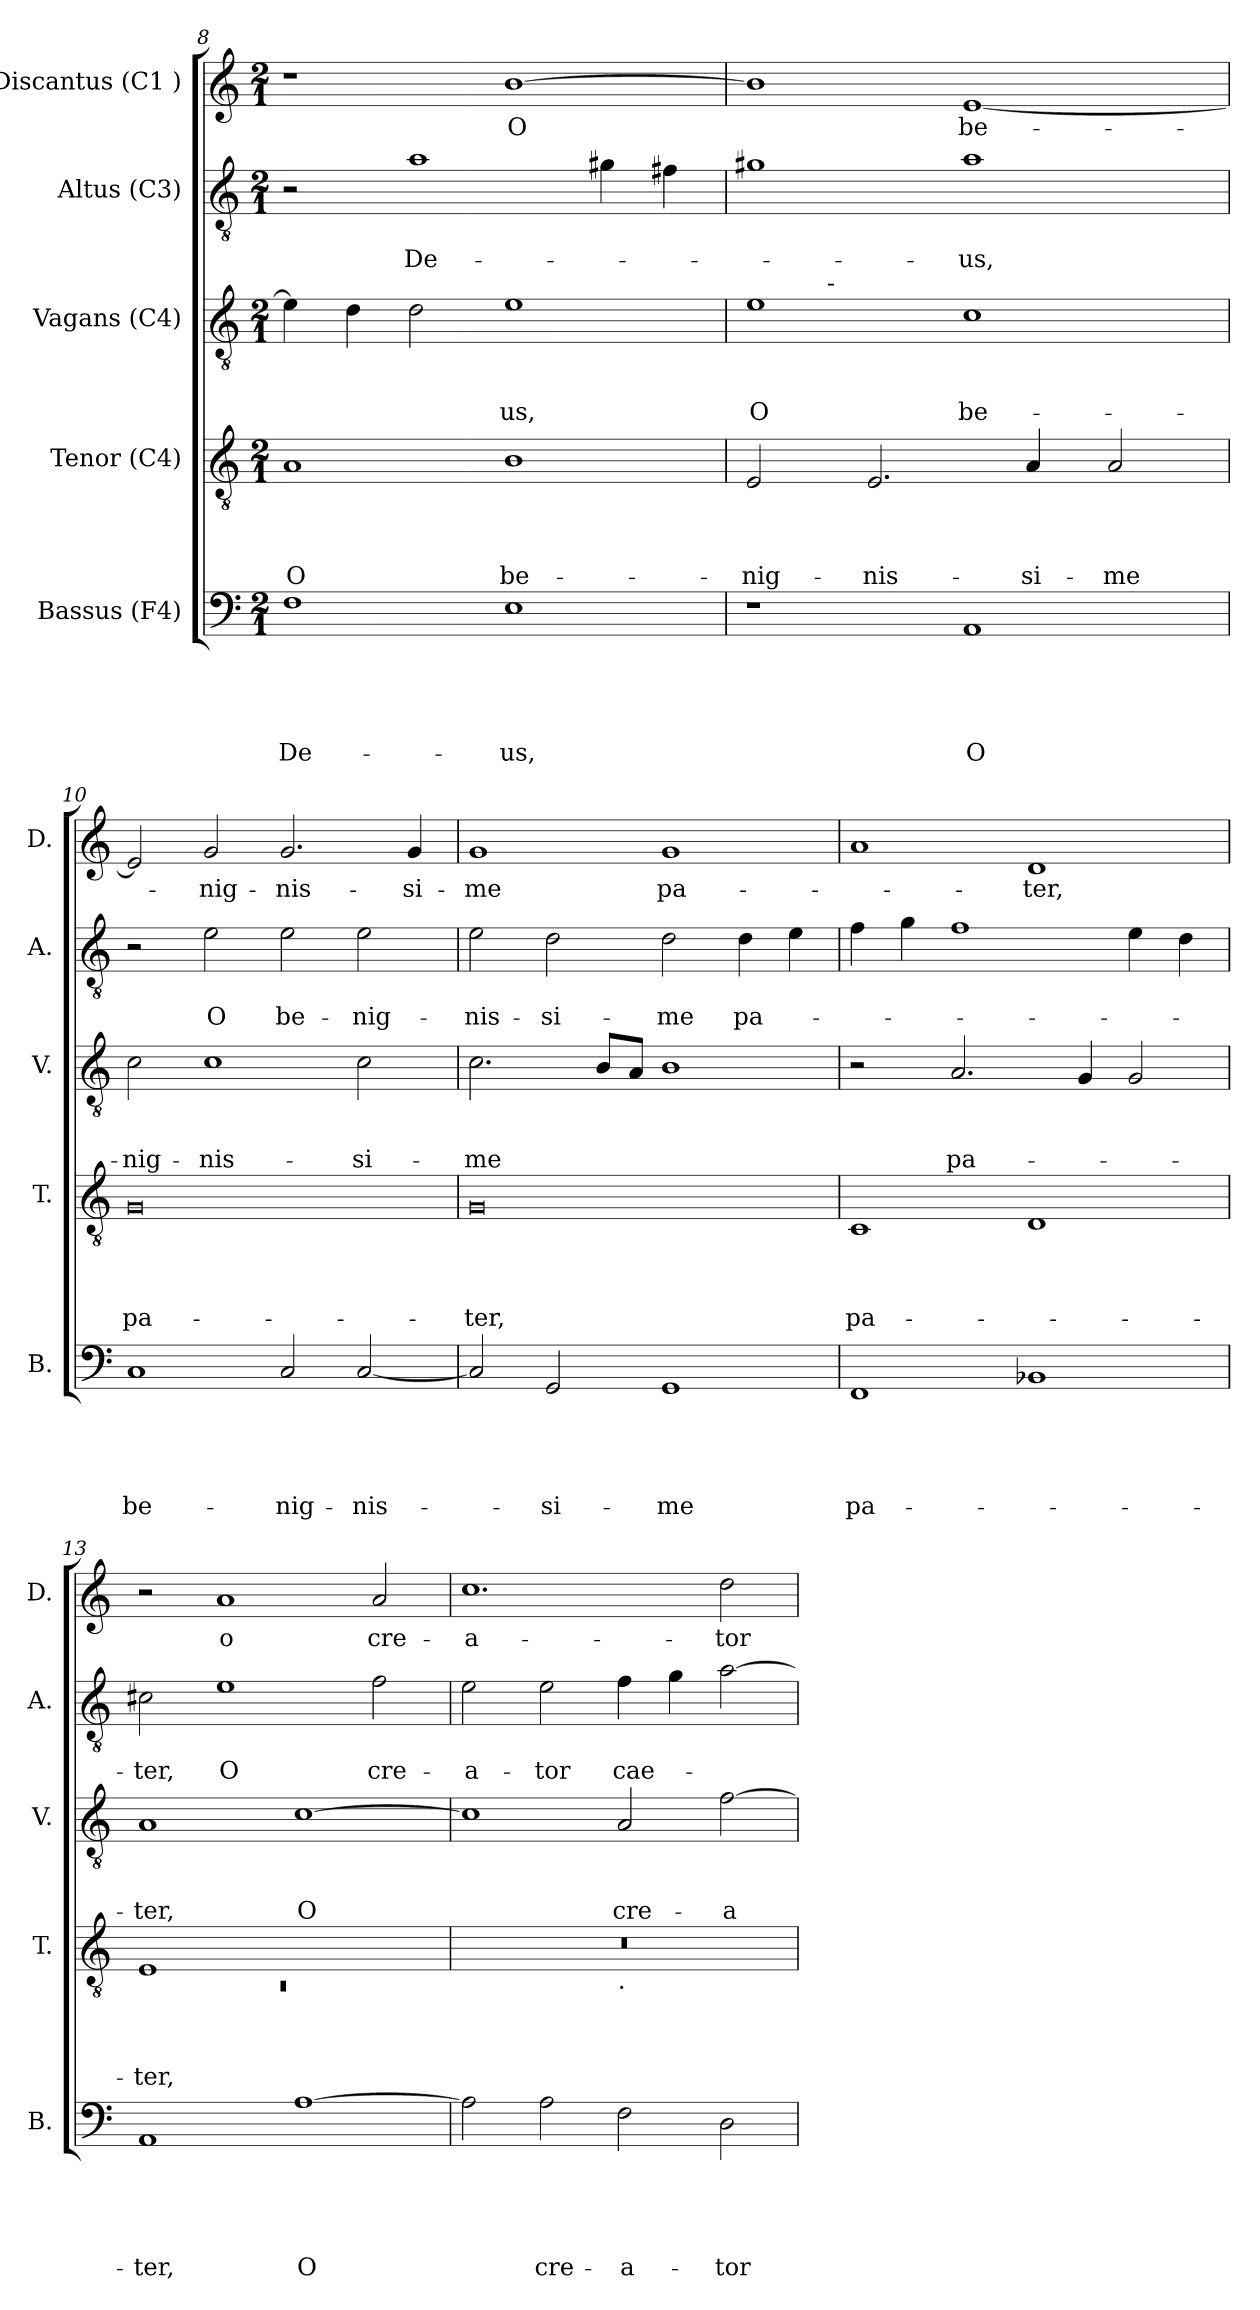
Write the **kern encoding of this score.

**kern	**text	**text	**text	**text	**text	**kern	**text	**text	**text	**text	**kern	**text	**text	**text	**kern	**text	**text	**kern	**text
*part5	*part5	*part5	*part5	*part5	*part5	*part4	*part4	*part4	*part4	*part4	*part3	*part3	*part3	*part3	*part2	*part2	*part2	*part1	*part1
*staff5	*staff5	*staff5	*staff5	*staff5	*staff5	*staff4	*staff4	*staff4	*staff4	*staff4	*staff3	*staff3	*staff3	*staff3	*staff2	*staff2	*staff2	*staff1	*staff1
*I"Bassus (F4)	*	*	*	*	*	*I"Tenor (C4)	*	*	*	*	*I"Vagans (C4)	*	*	*	*I"Altus (C3)	*	*	*I"Discantus (C1 )	*
*I'B.	*	*	*	*	*	*I'T.	*	*	*	*	*I'V.	*	*	*	*I'A.	*	*	*I'D.	*
*clefF4	*	*	*	*	*	*clefGv2	*	*	*	*	*clefGv2	*	*	*	*clefGv2	*	*	*clefG2	*
*k[]	*	*	*	*	*	*k[]	*	*	*	*	*k[]	*	*	*	*k[]	*	*	*k[]	*
*C:	*	*	*	*	*	*C:	*	*	*	*	*C:	*	*	*	*C:	*	*	*C:	*
*M2/1	*	*	*	*	*	*M2/1	*	*	*	*	*M2/1	*	*	*	*M2/1	*	*	*M2/1	*
=8	=8	=8	=8	=8	=8	=8	=8	=8	=8	=8	=8	=8	=8	=8	=8	=8	=8	=8	=8
!	!	!	!	!	!LO:LY:b	!	!	!	!	!LO:LY:b	!	!	!	!	!	!	!	!	!
1F	.	.	.	.	De-	1A	.	.	.	O	4e\]	.	.	.	2r	.	.	1r	.
.	.	.	.	.	.	.	.	.	.	.	4d\	.	.	.	.	.	.	.	.
!	!	!	!	!	!	!	!	!	!	!	!	!	!	!	!	!	!LO:LY:b	!	!
.	.	.	.	.	.	.	.	.	.	.	2d\	.	.	.	1a	.	De-	.	.
!	!	!	!	!	!LO:LY:b	!	!	!	!	!LO:LY:b	!	!	!	!LO:LY:b	!	!	!	!	!LO:LY:b
1E	.	.	.	.	-us,	1B	.	.	.	be-	1e	.	.	-us,	.	.	.	[>1b	O
.	.	.	.	.	.	.	.	.	.	.	.	.	.	.	4g#\	.	.	.	.
.	.	.	.	.	.	.	.	.	.	.	.	.	.	.	4f#\	.	.	.	.
!!LO:PB:g=z
=9	=9	=9	=9	=9	=9	=9	=9	=9	=9	=9	=9	=9	=9	=9	=9	=9	=9	=9	=9
!	!	!	!	!	!	!	!	!	!	!LO:LY:b	!	!	!	!LO:LY:b	!	!	!	!	!
*	*	*	*	*	*	*	*	*	*	*	*^	*	*	*	*	*	*	*	*
1r	.	.	.	.	.	2E/	.	.	.	-nig-	1e	4.ryy	.	.	O	1g#X	.	.	1b]	.
!	!	!	!	!	!	!	!	!	!	!	!	!LO:TX:a:t=-	!	!	!	!	!	!	!	!
.	.	.	.	.	.	.	.	.	.	.	.	1ryy	.	.	.	.	.	.	.	.
!	!	!	!	!	!	!	!	!	!	!LO:LY:b	!	!	!	!	!	!	!	!	!	!
.	.	.	.	.	.	2.E/	.	.	.	-nis-	.	.	.	.	.	.	.	.	.	.
!	!	!	!	!	!LO:LY:b	!	!	!	!	!	!	!	!	!	!LO:LY:b	!	!	!LO:LY:b	!	!LO:LY:b
1AA	.	.	.	.	O	.	.	.	.	.	1c	.	.	.	be-	1a	.	-us,	[<1e	be-
!	!	!	!	!	!	!	!	!	!	!LO:LY:b	!	!	!	!	!	!	!	!	!	!
.	.	.	.	.	.	4A/	.	.	.	-si-	.	.	.	.	.	.	.	.	.	.
.	.	.	.	.	.	.	.	.	.	.	.	2ryy	.	.	.	.	.	.	.	.
!	!	!	!	!	!	!	!	!	!	!LO:LY:b:rj	!	!	!	!	!	!	!	!	!	!
.	.	.	.	.	.	2A/	.	.	.	-me	.	.	.	.	.	.	.	.	.	.
.	.	.	.	.	.	.	.	.	.	.	.	8ryy	.	.	.	.	.	.	.	.
=10	=10	=10	=10	=10	=10	=10	=10	=10	=10	=10	=10	=10	=10	=10	=10	=10	=10	=10	=10	=10
!	!	!	!	!	!LO:LY:b	!	!	!	!	!LO:LY:b:rj	!	!	!	!	!LO:LY:b	!	!	!	!	!
*	*	*	*	*	*	*	*	*	*	*	*v	*v	*	*	*	*	*	*	*	*
1C	.	.	.	.	be-	0G	.	.	.	pa-	2c\	.	.	-nig-	2r	.	.	2e/]	.
!	!	!	!	!	!	!	!	!	!	!	!	!	!	!LO:LY:b	!	!	!LO:LY:b	!	!LO:LY:b
.	.	.	.	.	.	.	.	.	.	.	1c	.	.	-nis-	2e\	.	O	2g/	-nig-
!	!	!	!	!	!LO:LY:b	!	!	!	!	!	!	!	!	!	!	!	!LO:LY:b	!	!LO:LY:b
2C/	.	.	.	.	-nig-	.	.	.	.	.	.	.	.	.	2e\	.	be-	2.g/	-nis-
!	!	!	!	!	!LO:LY:b	!	!	!	!	!	!	!	!	!LO:LY:b	!	!	!LO:LY:b	!	!
[<2C/	.	.	.	.	-nis-	.	.	.	.	.	2c\	.	.	-si-	2e\	.	-nig-	.	.
!	!	!	!	!	!	!	!	!	!	!	!	!	!	!	!	!	!	!	!LO:LY:b
.	.	.	.	.	.	.	.	.	.	.	.	.	.	.	.	.	.	4g/	-si-
=11	=11	=11	=11	=11	=11	=11	=11	=11	=11	=11	=11	=11	=11	=11	=11	=11	=11	=11	=11
!	!	!	!	!	!	!	!	!	!	!LO:LY:b	!	!	!	!LO:LY:b	!	!	!LO:LY:b	!	!LO:LY:b
2C/]	.	.	.	.	.	0G	.	.	.	-ter,	2.c\	.	.	-me	2e\	.	-nis-	1g	-me
!	!	!	!	!	!LO:LY:b	!	!	!	!	!	!	!	!	!	!	!	!LO:LY:b	!	!
2GG/	.	.	.	.	-si-	.	.	.	.	.	.	.	.	.	2d\	.	-si-	.	.
.	.	.	.	.	.	.	.	.	.	.	8B/L	.	.	.	.	.	.	.	.
.	.	.	.	.	.	.	.	.	.	.	8A/J	.	.	.	.	.	.	.	.
!	!	!	!	!	!LO:LY:b	!	!	!	!	!	!	!	!	!	!	!	!LO:LY:b	!	!LO:LY:b
1GG	.	.	.	.	-me	.	.	.	.	.	1B	.	.	.	2d\	.	-me	1g	pa-
!	!	!	!	!	!	!	!	!	!	!	!	!	!	!	!	!	!LO:LY:b	!	!
.	.	.	.	.	.	.	.	.	.	.	.	.	.	.	4d\	.	pa-	.	.
.	.	.	.	.	.	.	.	.	.	.	.	.	.	.	4e\	.	.	.	.
=12	=12	=12	=12	=12	=12	=12	=12	=12	=12	=12	=12	=12	=12	=12	=12	=12	=12	=12	=12
!	!	!	!	!	!LO:LY:b	!	!	!	!	!LO:LY:b	!	!	!	!	!	!	!	!	!
1FF	.	.	.	.	pa-	1C	.	.	.	pa-	2r	.	.	.	4f\	.	.	1a	.
.	.	.	.	.	.	.	.	.	.	.	.	.	.	.	4g\	.	.	.	.
!	!	!	!	!	!	!	!	!	!	!	!	!	!	!LO:LY:b	!	!	!	!	!
.	.	.	.	.	.	.	.	.	.	.	2.A/	.	.	pa-	1f	.	.	.	.
!	!	!	!	!	!	!	!	!	!	!	!	!	!	!	!	!	!	!	!LO:LY:b
1BB-X	.	.	.	.	.	1D	.	.	.	.	.	.	.	.	.	.	.	1d	-ter,
.	.	.	.	.	.	.	.	.	.	.	4G/	.	.	.	.	.	.	.	.
.	.	.	.	.	.	.	.	.	.	.	2G/	.	.	.	4e\	.	.	.	.
.	.	.	.	.	.	.	.	.	.	.	.	.	.	.	4d\	.	.	.	.
!!LO:LB:g=z
=13	=13	=13	=13	=13	=13	=13	=13	=13	=13	=13	=13	=13	=13	=13	=13	=13	=13	=13	=13
*	*	*	*	*	*	*^	*	*	*	*	*	*	*	*	*	*	*	*	*
!	!	!	!	!	!LO:LY:b	!	!LO:N:vis=1	!	!	!	!LO:LY:b	!	!	!	!LO:LY:b	!	!	!LO:LY:b	!	!
1AA	.	.	.	.	-ter,	1E	0rC	.	.	.	-ter,	1A	.	.	-ter,	2c#X\	.	-ter,	2r	.
!	!	!	!	!	!	!	!	!	!	!	!	!	!	!	!	!	!	!LO:LY:b	!	!LO:LY:b:rj
.	.	.	.	.	.	.	.	.	.	.	.	.	.	.	.	1e	.	O	1a	o
!	!	!	!	!	!LO:LY:b	!	!	!	!	!	!	!	!	!	!LO:LY:b	!	!	!	!	!
[>1A	.	.	.	.	O	1ryy	.	.	.	.	.	[>1c	.	.	O	.	.	.	.	.
!	!	!	!	!	!	!	!	!	!	!	!	!	!	!	!	!	!	!LO:LY:b	!	!LO:LY:b
.	.	.	.	.	.	.	.	.	.	.	.	.	.	.	.	2f\	.	cre-	2a/	cre-
=14	=14	=14	=14	=14	=14	=14	=14	=14	=14	=14	=14	=14	=14	=14	=14	=14	=14	=14	=14	=14
!	!	!	!	!	!	!	!	!	!	!	!	!	!	!	!	!	!	!LO:LY:b	!	!LO:LY:b:rj
2A\]	.	.	.	.	.	0r	1ryy	.	.	.	.	1c]	.	.	.	2e\	.	-a-	1.cc	-a-
!	!	!	!	!	!LO:LY:b	!	!	!	!	!	!	!	!	!	!	!	!	!LO:LY:b	!	!
2A\	.	.	.	.	cre-	.	.	.	.	.	.	.	.	.	.	2e\	.	-tor	.	.
!	!	!	!	!	!	!	!LO:TX:b:t=.	!	!	!	!	!	!	!	!	!	!	!	!	!
!	!	!	!	!	!LO:LY:b	!	!	!	!	!	!	!	!	!	!LO:LY:b	!	!	!LO:LY:b	!	!
2F\	.	.	.	.	-a-	.	1ryy	.	.	.	.	2A/	.	.	cre-	4f\	.	cae-	.	.
.	.	.	.	.	.	.	.	.	.	.	.	.	.	.	.	4g\	.	.	.	.
!	!	!	!	!	!LO:LY:b	!	!	!	!	!	!	!	!	!	!LO:LY:b	!	!	!	!	!LO:LY:b
2D\	.	.	.	.	-tor	.	.	.	.	.	.	[>2f\	.	.	-a-	[>2a\	.	.	2dd\	-tor
*	*	*	*	*	*	*v	*v	*	*	*	*	*	*	*	*	*	*	*	*	*
=	=	=	=	=	=	=	=	=	=	=	=	=	=	=	=	=	=	=	=
*-	*-	*-	*-	*-	*-	*-	*-	*-	*-	*-	*-	*-	*-	*-	*-	*-	*-	*-	*-
